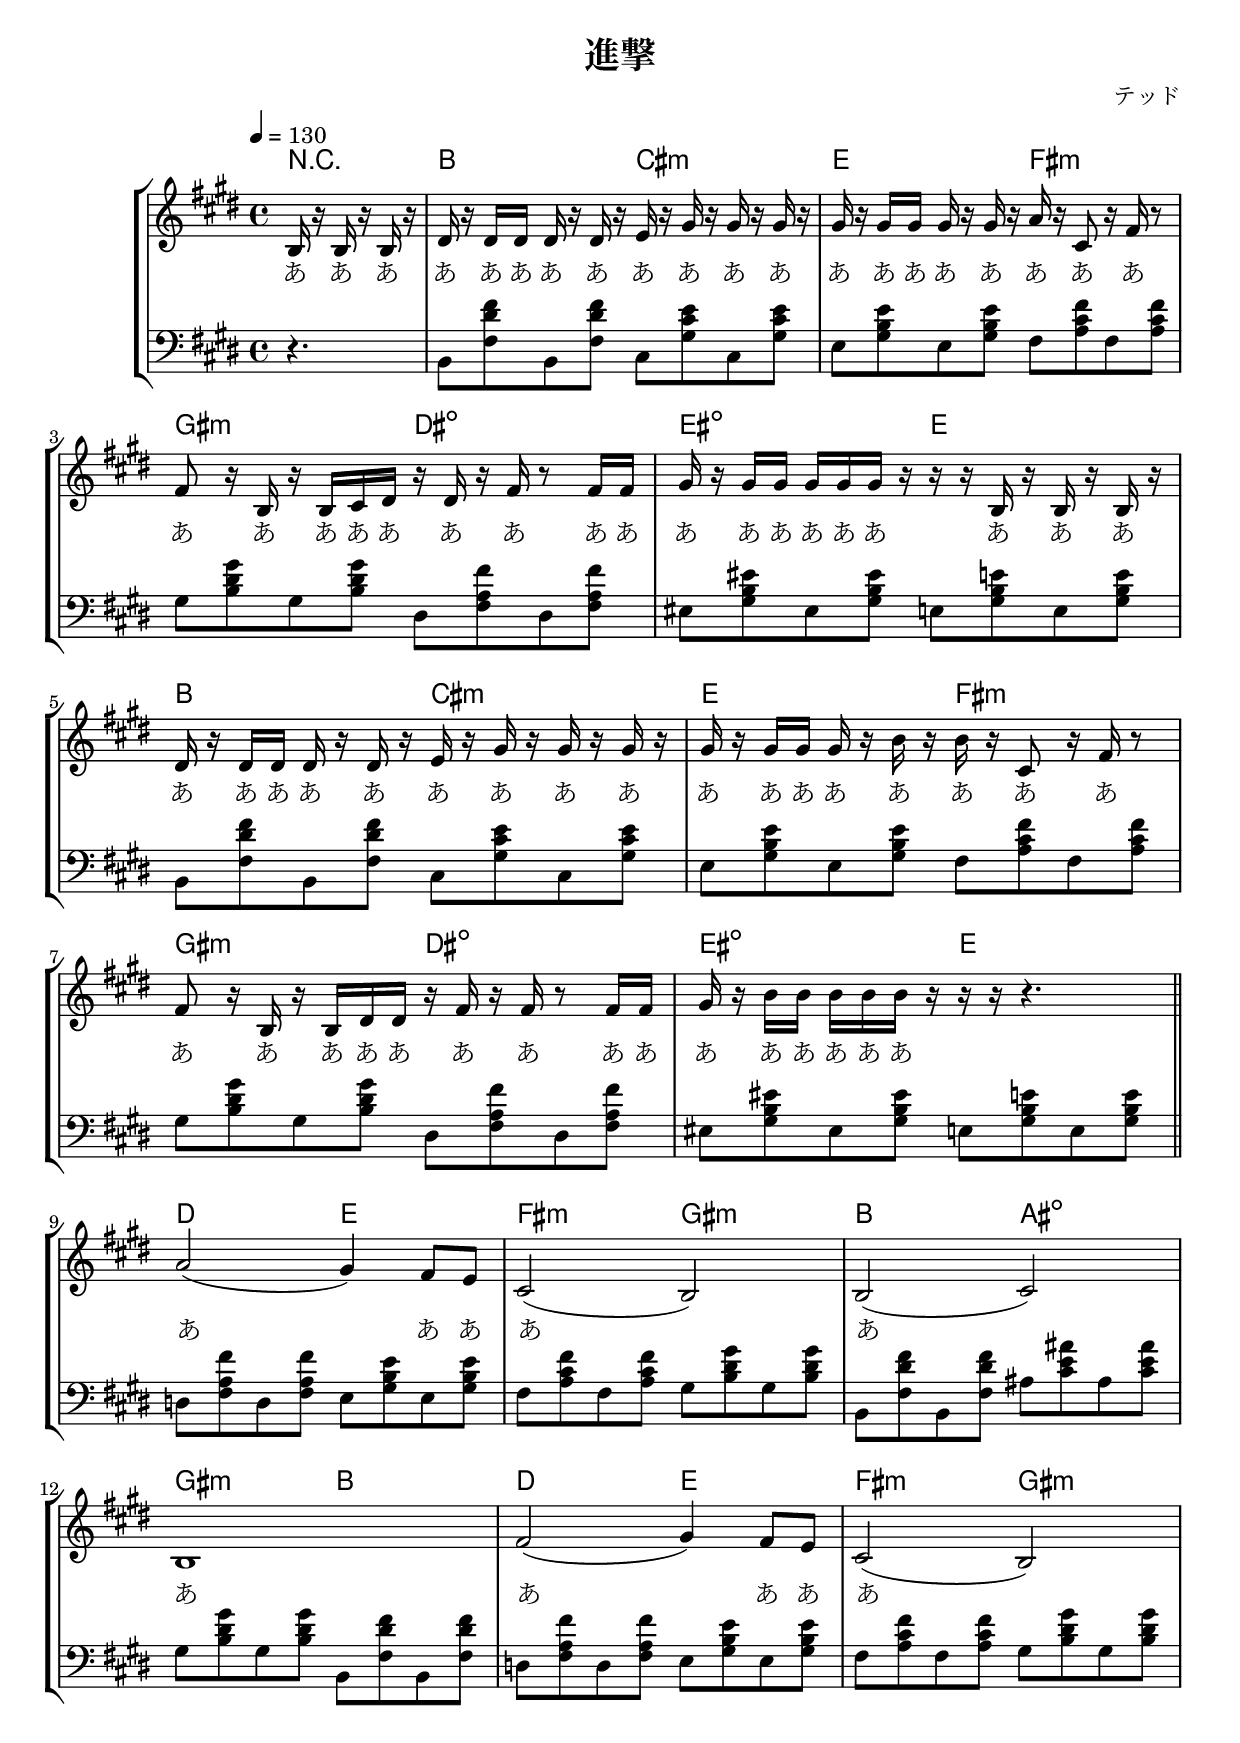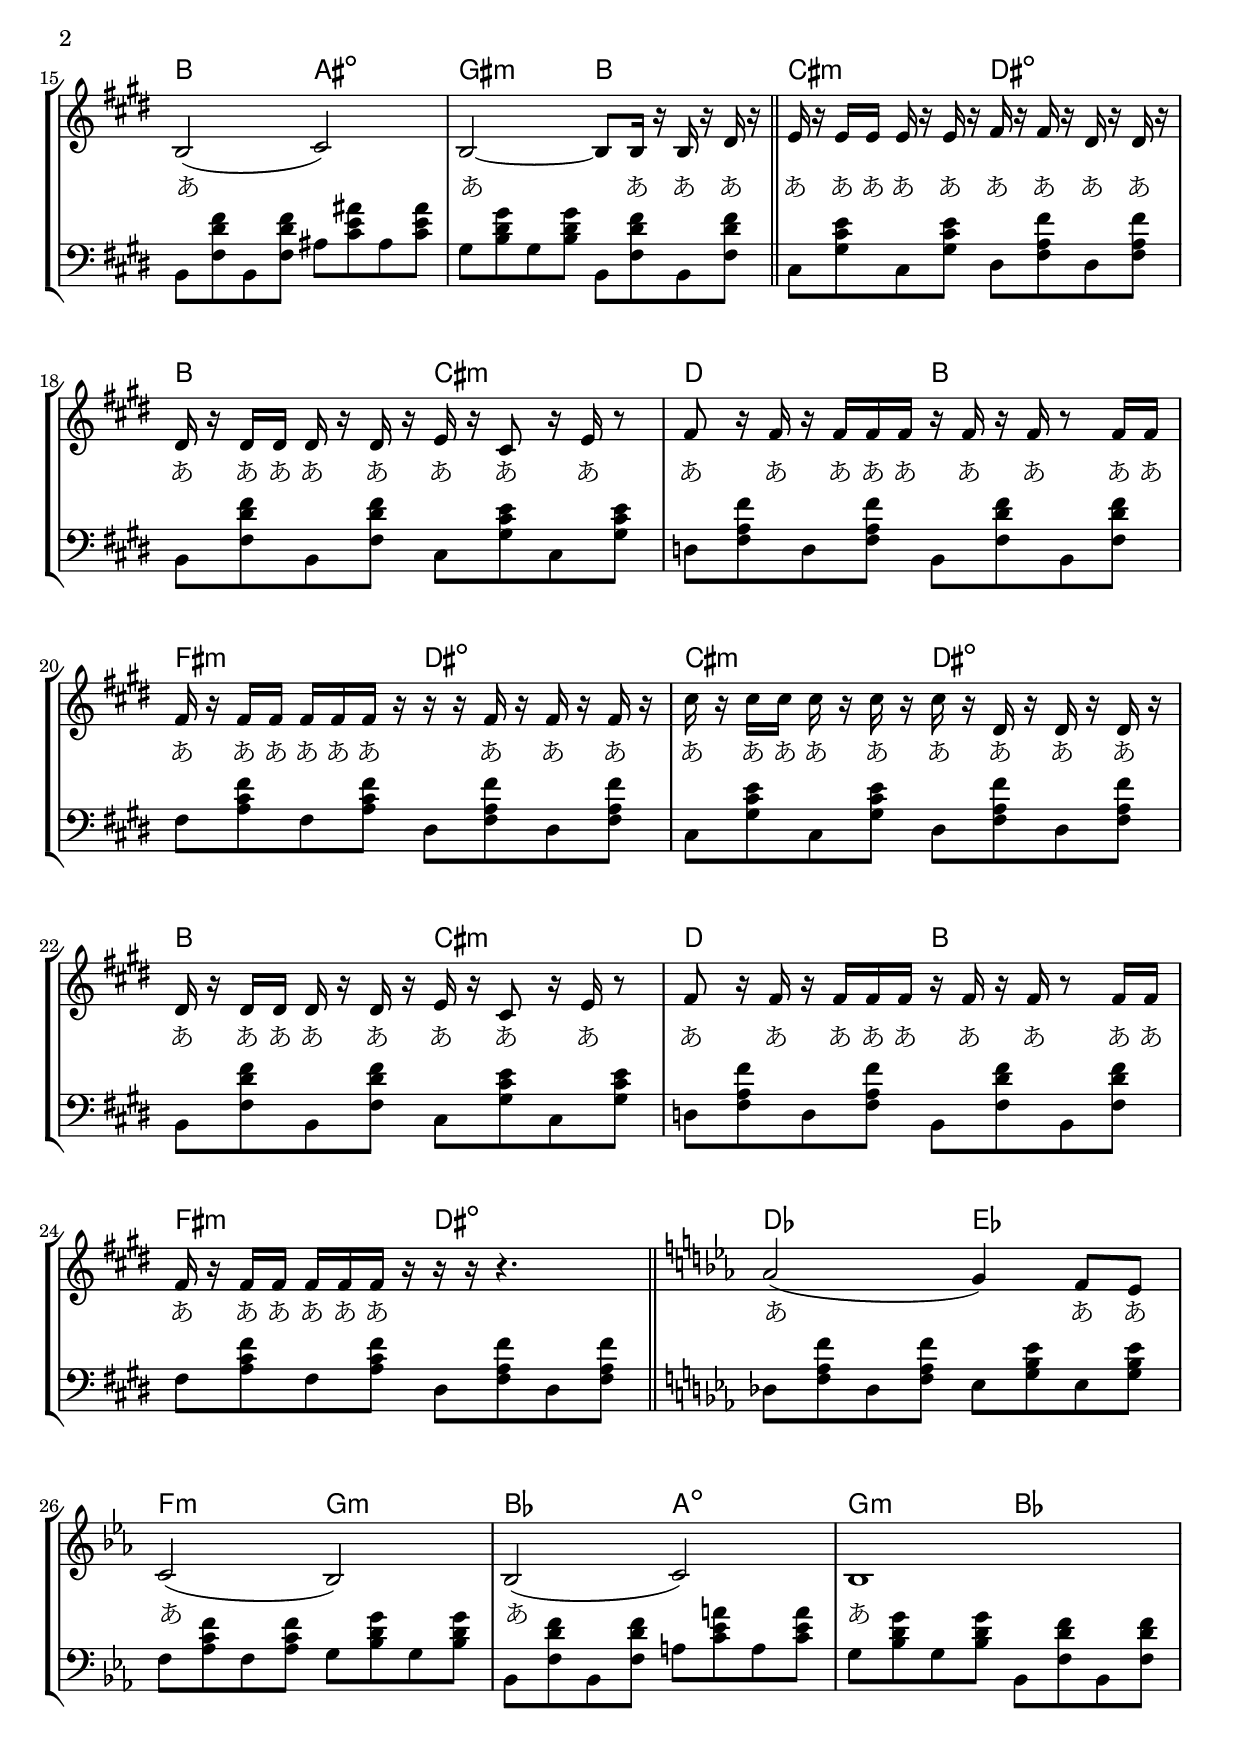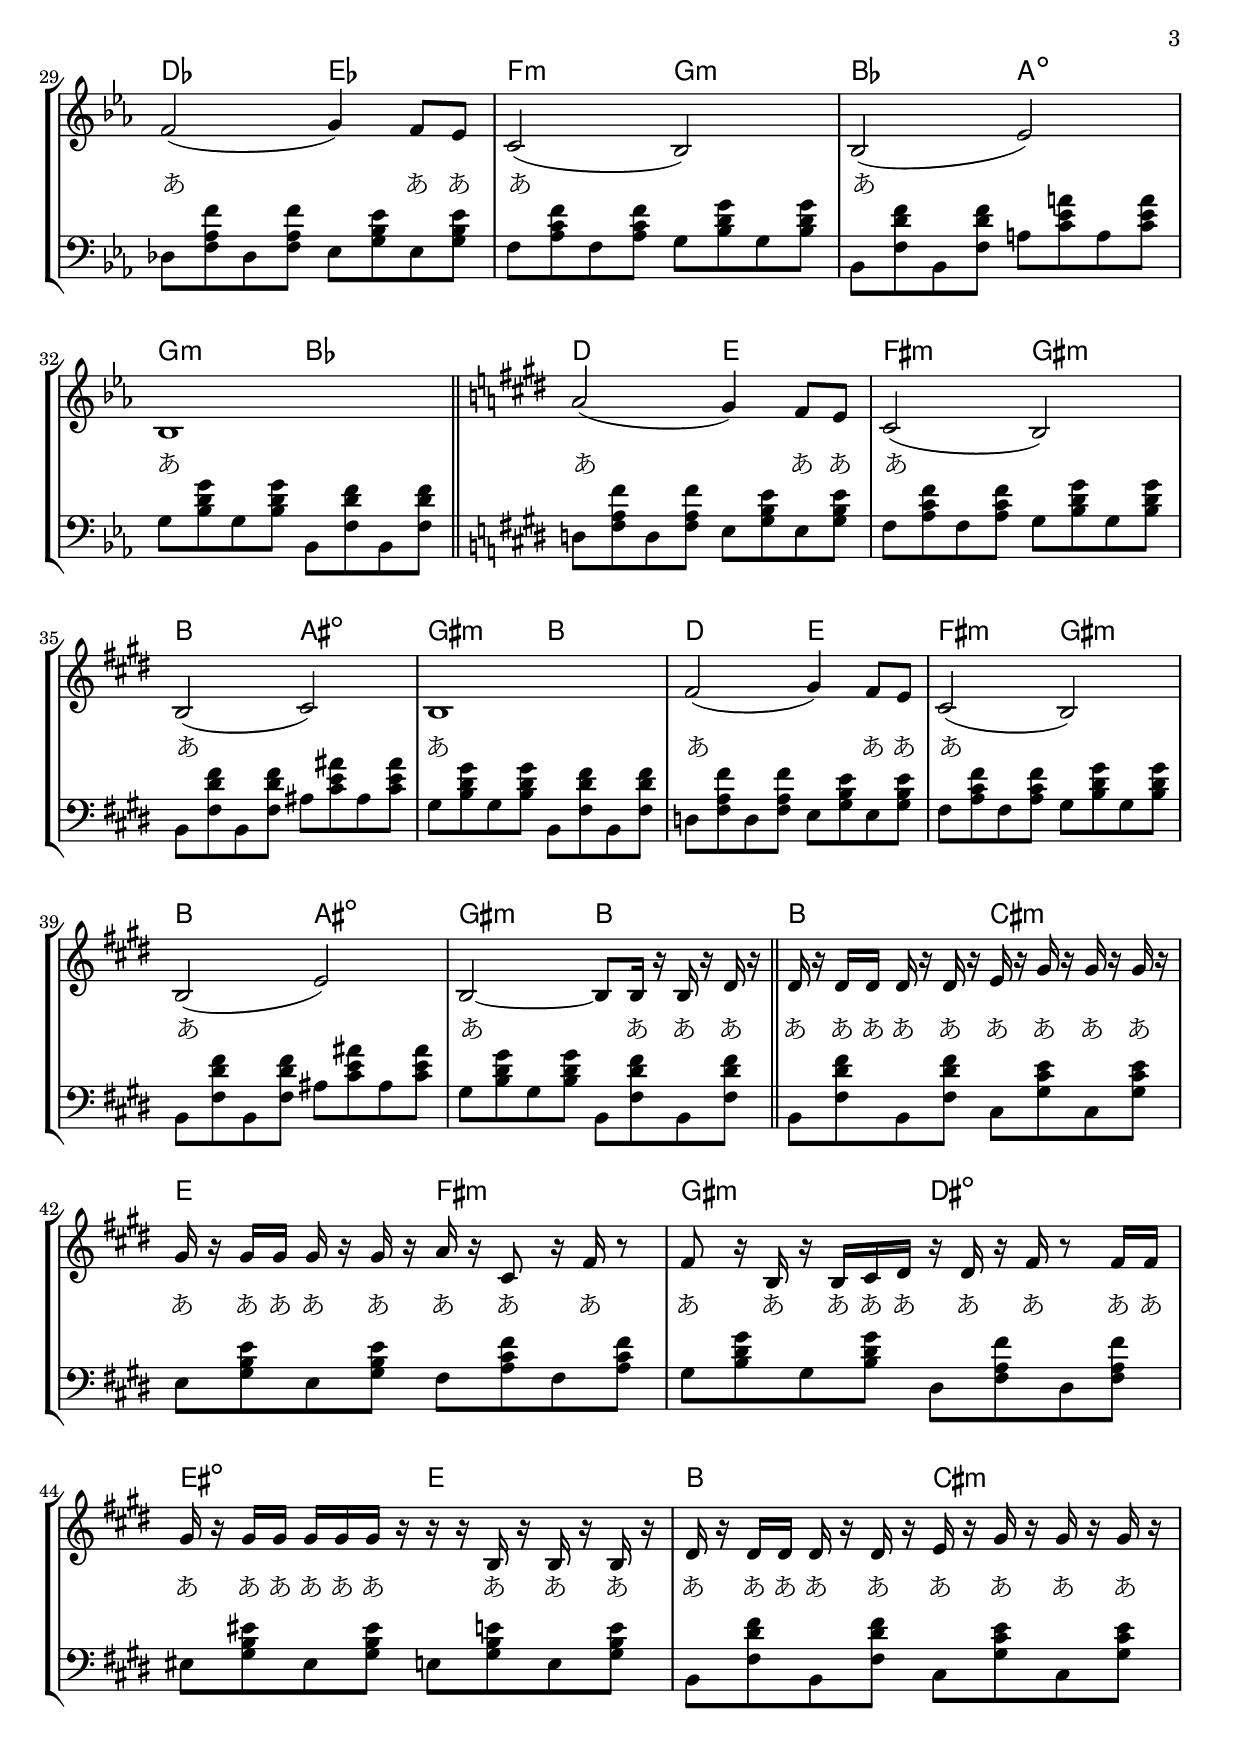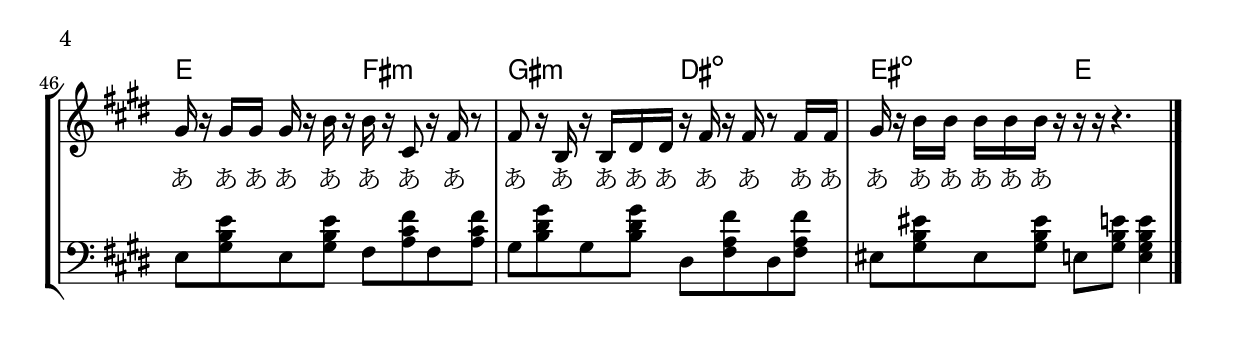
\version "2.12.1"

\header {
	title = \markup {進撃}
	composer = \markup \center-column {テッド}
}

harmony = \chordmode {
		r4.b2 cis:m e fis:m gis:m dis:dim eis:dim e b cis:m e fis:m gis:m dis:dim eis:dim e 

	d e fis:m gis:m b ais:dim gis:m b d e fis:m gis:m b ais:dim gis:m b 

	cis:m dis:dim b cis:m d b fis:m dis:dim cis:m dis:dim b cis:m d b fis:m dis:dim 

	des es f:m g:m bes a:dim g:m bes des es f:m g:m bes a:dim g:m bes 

	d e fis:m gis:m b ais:dim gis:m b d e fis:m gis:m b ais:dim gis:m b 

	b cis:m e fis:m gis:m dis:dim eis:dim e b cis:m e fis:m gis:m dis:dim eis:dim e 
}

melody = {
	\set Staff.midiInstrument = #"Orchestra Hit"
	\partial 8*3
		\key e \major
	\tempo 4 = 130
b16  r16  b16  r16  b16  r16 
	dis'16  r16  dis'16  dis'16  dis'16  r16  dis'16  r16  e'16  r16  gis'16  r16  gis'16  r16  gis'16  r16 
	gis'16  r16  gis'16  gis'16  gis'16  r16  gis'16  r16  a'16  r16  cis'8  r16  fis'16  r8 
	fis'8  r16  b16  r16  b16  cis'16  dis'16  r16  dis'16  r16  fis'16  r8  fis'16  fis'16 
	gis'16  r16  gis'16  gis'16  gis'16  gis'16  gis'16  r16  r16  r16  b16  r16  b16  r16  b16  r16 
	dis'16  r16  dis'16  dis'16  dis'16  r16  dis'16  r16  e'16  r16  gis'16  r16  gis'16  r16  gis'16  r16 
	gis'16  r16  gis'16  gis'16  gis'16  r16  b'16  r16  b'16  r16  cis'8  r16  fis'16  r8 
	fis'8  r16  b16  r16  b16  dis'16  dis'16  r16  fis'16  r16  fis'16  r8  fis'16  fis'16 
	gis'16  r16  b'16  b'16  b'16  b'16  b'16  r16  r16  r16  	r4. 	\set Staff.midiInstrument = #"Violin"
	 a'2  (gis'4)  fis'8  e'8 
	cis'2  (b2) 
	b2  (cis'2) 
	b1 
	fis'2  (gis'4)  fis'8  e'8 
	cis'2  (b2) 
	b2  (cis'2) 
	b2~b8  	\set Staff.midiInstrument = #"Orchestra Hit"
	b16  r16  b16  r16  dis'16  r16 
	e'16  r16  e'16  e'16  e'16  r16  e'16  r16  fis'16  r16  fis'16  r16  dis'16  r16  dis'16  r16 
	dis'16  r16  dis'16  dis'16  dis'16  r16  dis'16  r16  e'16  r16  cis'8  r16  e'16  r8 
	fis'8  r16  fis'16  r16  fis'16  fis'16  fis'16  r16  fis'16  r16  fis'16  r8  fis'16  fis'16 
	fis'16  r16  fis'16  fis'16  fis'16  fis'16  fis'16  r16  r16  r16  fis'16  r16  fis'16  r16  fis'16  r16 
	cis''16  r16  cis''16  cis''16  cis''16  r16  cis''16  r16  cis''16  r16  dis'16  r16  dis'16  r16  dis'16  r16 
	dis'16  r16  dis'16  dis'16  dis'16  r16  dis'16  r16  e'16  r16  cis'8  r16  e'16  r8 
	fis'8  r16  fis'16  r16  fis'16  fis'16  fis'16  r16  fis'16  r16  fis'16  r8  fis'16  fis'16 
	fis'16  r16  fis'16  fis'16  fis'16  fis'16  fis'16  r16  r16  r16  	r4. 	\set Staff.midiInstrument = #"Violin"
		\key es \major
 as'2  (g'4)  f'8  es'8 
	c'2  (bes2) 
	bes2  (c'2) 
	bes1 
	f'2  (g'4)  f'8  es'8 
	c'2  (bes2) 
	bes2  (es'2) 
	bes1
	\set Staff.midiInstrument = #"Violin"
		\key e \major
 a'2  (gis'4)  fis'8  e'8 
	cis'2  (b2) 
	b2  (cis'2) 
	b1 
	fis'2  (gis'4)  fis'8  e'8 
	cis'2  (b2) 
	b2  (e'2) 
	b2~b8  	\set Staff.midiInstrument = #"Orchestra Hit"
	b16  r16  b16  r16  dis'16  r16 
	dis'16  r16  dis'16  dis'16  dis'16  r16  dis'16  r16  e'16  r16  gis'16  r16  gis'16  r16  gis'16  r16 
	gis'16  r16  gis'16  gis'16  gis'16  r16  gis'16  r16  a'16  r16  cis'8  r16  fis'16  r8 
	fis'8  r16  b16  r16  b16  cis'16  dis'16  r16  dis'16  r16  fis'16  r8  fis'16  fis'16 
	gis'16  r16  gis'16  gis'16  gis'16  gis'16  gis'16  r16  r16  r16  b16  r16  b16  r16  b16  r16 
	dis'16  r16  dis'16  dis'16  dis'16  r16  dis'16  r16  e'16  r16  gis'16  r16  gis'16  r16  gis'16  r16 
	gis'16  r16  gis'16  gis'16  gis'16  r16  b'16  r16  b'16  r16  cis'8  r16  fis'16  r8 
	fis'8  r16  b16  r16  b16  dis'16  dis'16  r16  fis'16  r16  fis'16  r8  fis'16  fis'16 
	gis'16  r16  b'16  b'16  b'16  b'16  b'16  r16  r16  r16  	r4. 	\bar "|."
}

words = \lyricmode {
	あ  あ  あ  あ  あ  あ  あ  あ  あ  あ  あ  あ  あ  あ  あ  あ  あ  あ  あ  あ  あ  あ  あ  あ  あ  あ  あ  あ  あ  あ  あ  あ  あ  あ  あ  あ  あ  あ  あ  あ  あ  あ  あ  あ  あ  あ  あ  あ  あ  あ  あ  あ  あ  あ  あ  あ  あ  あ  あ  あ  あ  あ  あ  あ  あ  あ  あ  あ  あ  あ  
	あ  あ  あ  あ  あ  あ  あ  あ  あ  あ  あ  あ  
	あ  あ  あ  あ  あ  あ  あ  あ  あ  あ  あ  あ  あ  あ  あ  あ  あ  あ  あ  あ  あ  あ  あ  あ  あ  あ  あ  あ  あ  あ  あ  あ  あ  あ  あ  あ  あ  あ  あ  あ  あ  あ  あ  あ  あ  あ  あ  あ  あ  あ  あ  あ  あ  あ  あ  あ  あ  あ  あ  あ  あ  あ  あ  あ  あ  あ  あ  あ  あ  あ  
	あ  あ  あ  あ  あ  あ  あ  あ  あ  あ  あ  あ  
	あ  あ  あ  あ  あ  あ  あ  あ  あ  あ  あ  あ  
	あ  あ  あ  あ  あ  あ  あ  あ  あ  あ  あ  あ  あ  あ  あ  あ  あ  あ  あ  あ  あ  あ  あ  あ  あ  あ  あ  あ  あ  あ  あ  あ  あ  あ  あ  あ  あ  あ  あ  あ  あ  あ  あ  あ  あ  あ  あ  あ  あ  あ  あ  あ  あ  あ  あ  あ  あ  あ  あ  あ  あ  あ  あ  あ  あ  あ  あ  あ  あ  あ  
}

tempochange = {
	\tempo 4 = 130
	r1 | r1 | r1 | r1 | r1 | r1 | r1 | r1 \bar "||"
	\tempo 4 = 130
	r1 | r1 | r1 | r1 | r1 | r1 | r1 | r1 \bar "||"
	\tempo 4 = 130
	r1 | r1 | r1 | r1 | r1 | r1 | r1 | r1 \bar "||"
	\tempo 4 = 130
	r1 | r1 | r1 | r1 | r1 | r1 | r1 | r1 \bar "||"
	\tempo 4 = 130
	r1 | r1 | r1 | r1 | r1 | r1 | r1 | r1 \bar "||"
	\tempo 4 = 130
	r1 | r1 | r1 | r1 | r1 | r1 | r1 | r1 \bar "|."
}

mainacc = {
	\clef bass
	\set Staff.midiInstrument = #"Acoustic grand"
	\key e \major
	\tempo 4 = 130
	\partial 8*3
	r4.	b,8 <fis dis' fis'> b, <fis dis' fis'>
	cis8 <gis cis' e'> cis <gis cis' e'>
	e8 <gis b e'> e <gis b e'>
	fis8 <a cis' fis'> fis <a cis' fis'>
	gis8 <b dis' gis'> gis <b dis' gis'>
	dis8 <fis a fis'> dis <fis a fis'>
	eis8 <gis b eis'> eis <gis b eis'>
	e8 <gis b e'> e <gis b e'>
	b,8 <fis dis' fis'> b, <fis dis' fis'>
	cis8 <gis cis' e'> cis <gis cis' e'>
	e8 <gis b e'> e <gis b e'>
	fis8 <a cis' fis'> fis <a cis' fis'>
	gis8 <b dis' gis'> gis <b dis' gis'>
	dis8 <fis a fis'> dis <fis a fis'>
	eis8 <gis b eis'> eis <gis b eis'>
	e8 <gis b e'> e <gis b e'>
	\bar "||"

	\set Staff.midiInstrument = #"Acoustic grand"
	d8 <fis a fis'> d <fis a fis'>
	e8 <gis b e'> e <gis b e'>
	fis8 <a cis' fis'> fis <a cis' fis'>
	gis8 <b dis' gis'> gis <b dis' gis'>
	b,8 <fis dis' fis'> b, <fis dis' fis'>
	ais8 <cis' e' ais'> ais <cis' e' ais'>
	gis8 <b dis' gis'> gis <b dis' gis'>
	b,8 <fis dis' fis'> b, <fis dis' fis'>
	d8 <fis a fis'> d <fis a fis'>
	e8 <gis b e'> e <gis b e'>
	fis8 <a cis' fis'> fis <a cis' fis'>
	gis8 <b dis' gis'> gis <b dis' gis'>
	b,8 <fis dis' fis'> b, <fis dis' fis'>
	ais8 <cis' e' ais'> ais <cis' e' ais'>
	gis8 <b dis' gis'> gis <b dis' gis'>
	b,8 <fis dis' fis'> b, <fis dis' fis'>
	\bar "||"

	\set Staff.midiInstrument = #"Acoustic grand"
	cis8 <gis cis' e'> cis <gis cis' e'>
	dis8 <fis a fis'> dis <fis a fis'>
	b,8 <fis dis' fis'> b, <fis dis' fis'>
	cis8 <gis cis' e'> cis <gis cis' e'>
	d8 <fis a fis'> d <fis a fis'>
	b,8 <fis dis' fis'> b, <fis dis' fis'>
	fis8 <a cis' fis'> fis <a cis' fis'>
	dis8 <fis a fis'> dis <fis a fis'>
	cis8 <gis cis' e'> cis <gis cis' e'>
	dis8 <fis a fis'> dis <fis a fis'>
	b,8 <fis dis' fis'> b, <fis dis' fis'>
	cis8 <gis cis' e'> cis <gis cis' e'>
	d8 <fis a fis'> d <fis a fis'>
	b,8 <fis dis' fis'> b, <fis dis' fis'>
	fis8 <a cis' fis'> fis <a cis' fis'>
	dis8 <fis a fis'> dis <fis a fis'>
	\bar "||"

	\set Staff.midiInstrument = #"Acoustic grand"
	\key es \major
	des8 <f as f'> des <f as f'>
	es8 <g bes es'> es <g bes es'>
	f8 <as c' f'> f <as c' f'>
	g8 <bes d' g'> g <bes d' g'>
	bes,8 <f d' f'> bes, <f d' f'>
	a8 <c' es' a'> a <c' es' a'>
	g8 <bes d' g'> g <bes d' g'>
	bes,8 <f d' f'> bes, <f d' f'>
	des8 <f as f'> des <f as f'>
	es8 <g bes es'> es <g bes es'>
	f8 <as c' f'> f <as c' f'>
	g8 <bes d' g'> g <bes d' g'>
	bes,8 <f d' f'> bes, <f d' f'>
	a8 <c' es' a'> a <c' es' a'>
	g8 <bes d' g'> g <bes d' g'>
	bes,8 <f d' f'> bes, <f d' f'>
	\bar "||"

	\set Staff.midiInstrument = #"Acoustic grand"
	\key e \major
	d8 <fis a fis'> d <fis a fis'>
	e8 <gis b e'> e <gis b e'>
	fis8 <a cis' fis'> fis <a cis' fis'>
	gis8 <b dis' gis'> gis <b dis' gis'>
	b,8 <fis dis' fis'> b, <fis dis' fis'>
	ais8 <cis' e' ais'> ais <cis' e' ais'>
	gis8 <b dis' gis'> gis <b dis' gis'>
	b,8 <fis dis' fis'> b, <fis dis' fis'>
	d8 <fis a fis'> d <fis a fis'>
	e8 <gis b e'> e <gis b e'>
	fis8 <a cis' fis'> fis <a cis' fis'>
	gis8 <b dis' gis'> gis <b dis' gis'>
	b,8 <fis dis' fis'> b, <fis dis' fis'>
	ais8 <cis' e' ais'> ais <cis' e' ais'>
	gis8 <b dis' gis'> gis <b dis' gis'>
	b,8 <fis dis' fis'> b, <fis dis' fis'>
	\bar "||"

	\set Staff.midiInstrument = #"Acoustic grand"
	b,8 <fis dis' fis'> b, <fis dis' fis'>
	cis8 <gis cis' e'> cis <gis cis' e'>
	e8 <gis b e'> e <gis b e'>
	fis8 <a cis' fis'> fis <a cis' fis'>
	gis8 <b dis' gis'> gis <b dis' gis'>
	dis8 <fis a fis'> dis <fis a fis'>
	eis8 <gis b eis'> eis <gis b eis'>
	e8 <gis b e'> e <gis b e'>
	b,8 <fis dis' fis'> b, <fis dis' fis'>
	cis8 <gis cis' e'> cis <gis cis' e'>
	e8 <gis b e'> e <gis b e'>
	fis8 <a cis' fis'> fis <a cis' fis'>
	gis8 <b dis' gis'> gis <b dis' gis'>
	dis8 <fis a fis'> dis <fis a fis'>
	eis8 <gis b eis'> eis <gis b eis'>
	e8 <gis b e'>8 <e gis b e'>4
	\bar "|."
}

subacc = {
	\clef bass
	\set Staff.midiInstrument = #"Violin"
	\key e \major
	\tempo 4 = 130
	\partial 8*3
	r4.	b,4.b,8
	cis4.cis8
	e4.e8
	fis4.fis8
	gis4.gis8
	dis4.dis8
	eis4.eis8
	e4.e8
	b,4.b,8
	cis4.cis8
	e4.e8
	fis4.fis8
	gis4.gis8
	dis4.dis8
	eis4.eis8
	e4.e8
	\bar "||"

	\set Staff.midiInstrument = #"Violin"
	d4.d8
	e4.e8
	fis4.fis8
	gis4.gis8
	b,4.b,8
	ais4.ais8
	gis4.gis8
	b,4.b,8
	d4.d8
	e4.e8
	fis4.fis8
	gis4.gis8
	b,4.b,8
	ais4.ais8
	gis4.gis8
	b,4.b,8
	\bar "||"

	\set Staff.midiInstrument = #"Violin"
	cis4.cis8
	dis4.dis8
	b,4.b,8
	cis4.cis8
	d4.d8
	b,4.b,8
	fis4.fis8
	dis4.dis8
	cis4.cis8
	dis4.dis8
	b,4.b,8
	cis4.cis8
	d4.d8
	b,4.b,8
	fis4.fis8
	dis4.dis8
	\bar "||"

	\set Staff.midiInstrument = #"Violin"
	\key es \major
	des4.des8
	es4.es8
	f4.f8
	g4.g8
	bes,4.bes,8
	a4.a8
	g4.g8
	bes,4.bes,8
	des4.des8
	es4.es8
	f4.f8
	g4.g8
	bes,4.bes,8
	a4.a8
	g4.g8
	bes,4.bes,8
	\bar "||"

	\set Staff.midiInstrument = #"Violin"
	\key e \major
	d4.d8
	e4.e8
	fis4.fis8
	gis4.gis8
	b,4.b,8
	ais4.ais8
	gis4.gis8
	b,4.b,8
	d4.d8
	e4.e8
	fis4.fis8
	gis4.gis8
	b,4.b,8
	ais4.ais8
	gis4.gis8
	b,4.b,8
	\bar "||"

	\set Staff.midiInstrument = #"Violin"
	b,4.b,8
	cis4.cis8
	e4.e8
	fis4.fis8
	gis4.gis8
	dis4.dis8
	eis4.eis8
	e4.e8
	b,4.b,8
	cis4.cis8
	e4.e8
	fis4.fis8
	gis4.gis8
	dis4.dis8
	eis4.eis8
	e2
	\bar "|."
}

percA = {
	\drummode {
	\partial 8*3
	r4.	r2 hho2  |r2 hho2  |r2 hho2  |r2 hho2  |r2 hho2  |r2 hho2  |r2 hho2  |r2 hho2  \bar "||"
	r2 hho2  |r2 hho2  |r2 hho2  |r2 hho2  |r2 hho2  |r2 hho2  |r2 hho2  |r2 hho2  \bar "||"
	r2 hho2  |r2 hho2  |r2 hho2  |r2 hho2  |r2 hho2  |r2 hho2  |r2 hho2  |r2 hho2  \bar "||"
	r2 hho2  |r2 hho2  |r2 hho2  |r2 hho2  |r2 hho2  |r2 hho2  |r2 hho2  |r2 hho2  \bar "||"
	r2 hho2  |r2 hho2  |r2 hho2  |r2 hho2  |r2 hho2  |r2 hho2  |r2 hho2  |r2 hho2  \bar "||"
	r2 hho2  |r2 hho2  |r2 hho2  |r2 hho2  |r2 hho2  |r2 hho2  |r2 hho2  |r2 hho2  \bar "|."
	}
}

percB = {
	\drummode {
	\partial 8*3
	r4.	r8 hh16 hh16 hh8 hh16 hh8. hh16 hh16 hh8 hh16 hh16  |hh8 hh16 hh16 hh8 hh16 hh8. hh16 hh16 hh8 hh8  |hh8 hh16 hh16 hh8 hh16 hh8. hh16 hh16 hh8 hh16 hh16  |hh8 hh16 hh16 hh8 hh16 hh8. hh16 hh16 hh8 hh8  |r8 hh16 hh16 hh8 hh16 hh8. hh16 hh16 hh8 hh16 hh16  |hh8 hh16 hh16 hh8 hh16 hh8. hh16 hh16 hh8 hh8  |hh8 hh16 hh16 hh8 hh16 hh8. hh16 hh16 hh8 hh16 hh16  |hh8 hh16 hh16 hh8 hh16 hh8 hh4. r16  \bar "||"
	r8 hh16 hh16 hh8 hh16 hh8. hh16 hh16 hh8 hh16 hh16  |hh8 hh16 hh16 hh8 hh16 hh8. hh16 hh16 hh8 hh8  |hh8 hh16 hh16 hh8 hh16 hh8. hh16 hh16 hh8 hh16 hh16  |hh8 hh16 hh16 hh8 hh16 hh8. hh16 hh16 hh8 hh8  |r8 hh16 hh16 hh8 hh16 hh8. hh16 hh16 hh8 hh16 hh16  |hh8 hh16 hh16 hh8 hh16 hh8. hh16 hh16 hh8 hh8  |hh8 hh16 hh16 hh8 hh16 hh8. hh16 hh16 hh8 hh16 hh16  |hh8 hh16 hh16 hh8 hh16 hh8 hh4. r16  \bar "||"
	r8 hh16 hh16 hh8 hh16 hh8. hh16 hh16 hh8 hh16 hh16  |hh8 hh16 hh16 hh8 hh16 hh8. hh16 hh16 hh8 hh8  |hh8 hh16 hh16 hh8 hh16 hh8. hh16 hh16 hh8 hh16 hh16  |hh8 hh16 hh16 hh8 hh16 hh8. hh16 hh16 hh8 hh8  |r8 hh16 hh16 hh8 hh16 hh8. hh16 hh16 hh8 hh16 hh16  |hh8 hh16 hh16 hh8 hh16 hh8. hh16 hh16 hh8 hh8  |hh8 hh16 hh16 hh8 hh16 hh8. hh16 hh16 hh8 hh16 hh16  |hh8 hh16 hh16 hh8 hh16 hh8 hh4. r16  \bar "||"
	r8 hh16 hh16 hh8 hh16 hh8. hh16 hh16 hh8 hh16 hh16  |hh8 hh16 hh16 hh8 hh16 hh8. hh16 hh16 hh8 hh8  |hh8 hh16 hh16 hh8 hh16 hh8. hh16 hh16 hh8 hh16 hh16  |hh8 hh16 hh16 hh8 hh16 hh8. hh16 hh16 hh8 hh8  |r8 hh16 hh16 hh8 hh16 hh8. hh16 hh16 hh8 hh16 hh16  |hh8 hh16 hh16 hh8 hh16 hh8. hh16 hh16 hh8 hh8  |hh8 hh16 hh16 hh8 hh16 hh8. hh16 hh16 hh8 hh16 hh16  |hh8 hh16 hh16 hh8 hh16 hh8 hh4. r16  \bar "||"
	r8 hh16 hh16 hh8 hh16 hh8. hh16 hh16 hh8 hh16 hh16  |hh8 hh16 hh16 hh8 hh16 hh8. hh16 hh16 hh8 hh8  |hh8 hh16 hh16 hh8 hh16 hh8. hh16 hh16 hh8 hh16 hh16  |hh8 hh16 hh16 hh8 hh16 hh8. hh16 hh16 hh8 hh8  |r8 hh16 hh16 hh8 hh16 hh8. hh16 hh16 hh8 hh16 hh16  |hh8 hh16 hh16 hh8 hh16 hh8. hh16 hh16 hh8 hh8  |hh8 hh16 hh16 hh8 hh16 hh8. hh16 hh16 hh8 hh16 hh16  |hh8 hh16 hh16 hh8 hh16 hh8 hh4. r16  \bar "||"
	r8 hh16 hh16 hh8 hh16 hh8. hh16 hh16 hh8 hh16 hh16  |hh8 hh16 hh16 hh8 hh16 hh8. hh16 hh16 hh8 hh8  |hh8 hh16 hh16 hh8 hh16 hh8. hh16 hh16 hh8 hh16 hh16  |hh8 hh16 hh16 hh8 hh16 hh8. hh16 hh16 hh8 hh8  |r8 hh16 hh16 hh8 hh16 hh8. hh16 hh16 hh8 hh16 hh16  |hh8 hh16 hh16 hh8 hh16 hh8. hh16 hh16 hh8 hh8  |hh8 hh16 hh16 hh8 hh16 hh8. hh16 hh16 hh8 hh16 hh16  |hh8 hh16 hh16 hh8 hh16 hh8 hh4. r16  \bar "|."
	}
}

percC = {
	\drummode {
	\partial 8*3
	r4.	r4 sn2 sn4  |r4 sn2 sn4  |r4 sn2 sn4  |r4 sn2 sn4  |r4 sn2 sn4  |r4 sn2 sn4  |r4 sn2 sn4  |r4 sn4. sn16 sn8 sn16 sn16 sn16  \bar "||"
	r4 sn2 sn4  |r4 sn2 sn4  |r4 sn2 sn4  |r4 sn2 sn4  |r4 sn2 sn4  |r4 sn2 sn4  |r4 sn2 sn4  |r4 sn4. sn16 sn8 sn16 sn16 sn16  \bar "||"
	r4 sn2 sn4  |r4 sn2 sn4  |r4 sn2 sn4  |r4 sn2 sn4  |r4 sn2 sn4  |r4 sn2 sn4  |r4 sn2 sn4  |r4 sn4. sn16 sn8 sn16 sn16 sn16  \bar "||"
	r4 sn2 sn4  |r4 sn2 sn4  |r4 sn2 sn4  |r4 sn2 sn4  |r4 sn2 sn4  |r4 sn2 sn4  |r4 sn2 sn4  |r4 sn4. sn16 sn8 sn16 sn16 sn16  \bar "||"
	r4 sn2 sn4  |r4 sn2 sn4  |r4 sn2 sn4  |r4 sn2 sn4  |r4 sn2 sn4  |r4 sn2 sn4  |r4 sn2 sn4  |r4 sn4. sn16 sn8 sn16 sn16 sn16  \bar "||"
	r4 sn2 sn4  |r4 sn2 sn4  |r4 sn2 sn4  |r4 sn2 sn4  |r4 sn2 sn4  |r4 sn2 sn4  |r4 sn2 sn4  |r4 sn4. sn16 sn8 sn16 sn16 sn16  \bar "|."
	}
}

percD = {
	\drummode {
	\partial 8*3
	r4.	bd8 bd4 bd4 r16 bd8. bd8  |bd8 bd4 bd4 r16 bd8. bd8  |bd8 bd4 bd4 r16 bd8. bd8  |bd8 bd4 bd4 r16 bd8. bd8  |bd8 bd4 bd4 r16 bd8. bd8  |bd8 bd4 bd4 r16 bd8. bd8  |bd8 bd4 bd4 r16 bd8. bd8  |bd4. bd8. bd4. r16  \bar "||"
	bd8 bd4 bd4 r16 bd8. bd8  |bd8 bd4 bd4 r16 bd8. bd8  |bd8 bd4 bd4 r16 bd8. bd8  |bd8 bd4 bd4 r16 bd8. bd8  |bd8 bd4 bd4 r16 bd8. bd8  |bd8 bd4 bd4 r16 bd8. bd8  |bd8 bd4 bd4 r16 bd8. bd8  |bd4. bd8. bd4. r16  \bar "||"
	bd8 bd4 bd4 r16 bd8. bd8  |bd8 bd4 bd4 r16 bd8. bd8  |bd8 bd4 bd4 r16 bd8. bd8  |bd8 bd4 bd4 r16 bd8. bd8  |bd8 bd4 bd4 r16 bd8. bd8  |bd8 bd4 bd4 r16 bd8. bd8  |bd8 bd4 bd4 r16 bd8. bd8  |bd4. bd8. bd4. r16  \bar "||"
	bd8 bd4 bd4 r16 bd8. bd8  |bd8 bd4 bd4 r16 bd8. bd8  |bd8 bd4 bd4 r16 bd8. bd8  |bd8 bd4 bd4 r16 bd8. bd8  |bd8 bd4 bd4 r16 bd8. bd8  |bd8 bd4 bd4 r16 bd8. bd8  |bd8 bd4 bd4 r16 bd8. bd8  |bd4. bd8. bd4. r16  \bar "||"
	bd8 bd4 bd4 r16 bd8. bd8  |bd8 bd4 bd4 r16 bd8. bd8  |bd8 bd4 bd4 r16 bd8. bd8  |bd8 bd4 bd4 r16 bd8. bd8  |bd8 bd4 bd4 r16 bd8. bd8  |bd8 bd4 bd4 r16 bd8. bd8  |bd8 bd4 bd4 r16 bd8. bd8  |bd4. bd8. bd4. r16  \bar "||"
	bd8 bd4 bd4 r16 bd8. bd8  |bd8 bd4 bd4 r16 bd8. bd8  |bd8 bd4 bd4 r16 bd8. bd8  |bd8 bd4 bd4 r16 bd8. bd8  |bd8 bd4 bd4 r16 bd8. bd8  |bd8 bd4 bd4 r16 bd8. bd8  |bd8 bd4 bd4 r16 bd8. bd8  |bd4. bd8. bd4. r16  \bar "|."
	}
}

percE = {
	\drummode {
	\partial 8*3
	r4.	cymc1  |r1 |r1 |r1 |cymc1  |r1 |r1 |r2. cymc4  \bar "||"
	cymc1  |r1 |r1 |r1 |cymc1  |r1 |r1 |r2. cymc4  \bar "||"
	cymc1  |r1 |r1 |r1 |cymc1  |r1 |r1 |r2. cymc4  \bar "||"
	cymc1  |r1 |r1 |r1 |cymc1  |r1 |r1 |r2. cymc4  \bar "||"
	cymc1  |r1 |r1 |r1 |cymc1  |r1 |r1 |r2. cymc4  \bar "||"
	cymc1  |r1 |r1 |r1 |cymc1  |r1 |r1 |r2. cymc4  \bar "|."
	}
}

\score {
	<<
		\new StaffGroup <<
			\new ChordNames {\harmony}
			\new Voice = "melody" {\melody}
			\new Lyrics \lyricsto "melody" \words
			\new Staff = "mainacc" {\mainacc}
		>>
	>>
	\layout { }
}
